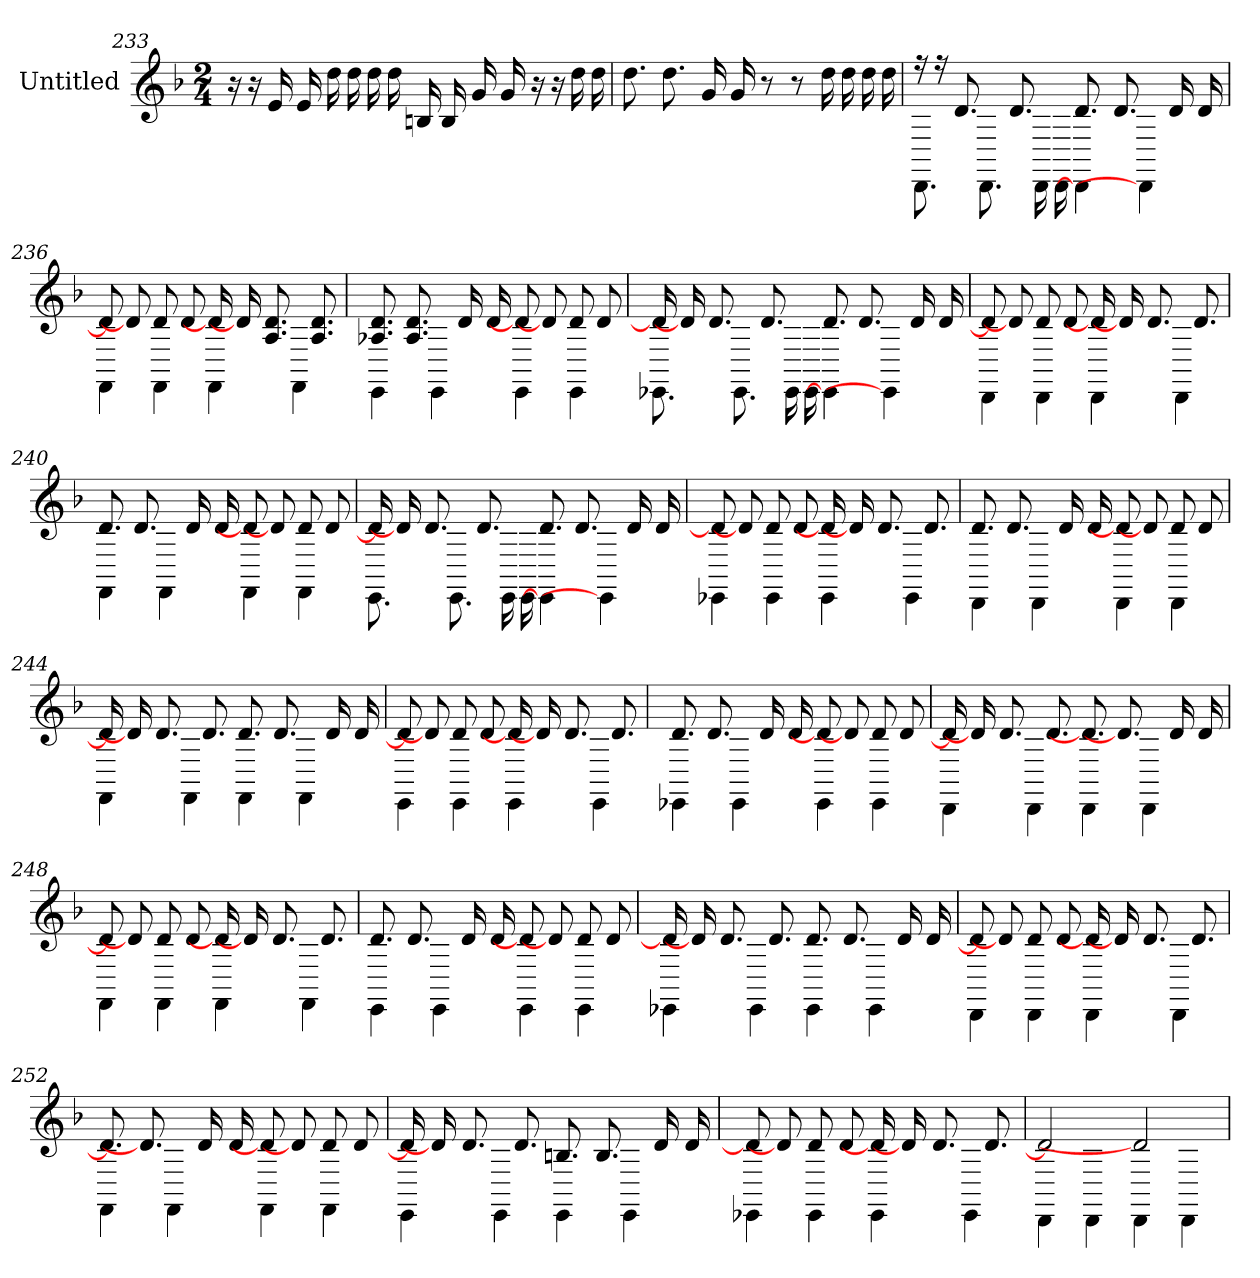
**kern
*part1
*staff1
*I"Untitled
*
*k[b-]
*M2/4
=233
16r
16r
16e
16e
16dd
16dd
16dd
16dd
16B
16B
16g
16g
16r
16r
16dd
16dd
=234
8.dd
8.dd
16g
16g
8r
8r
16dd
16dd
16dd
16dd
=235
*^
16r	8.DD
16r	.
8.d	.
.	8.DD
8.d	.
.	16DD
.	16DD
8.d	4DD]
8.d	.
.	4DD]
16d	.
16d	.
=236	=236
8d]	4FF
8d]	.
8d	4FF
8d	.
16d]	4FF
16d]	.
8.d 8.A	.
.	4FF
8.d 8.A	.
=237	=237
8.d 8.A-	4EE
8.d 8.A-	.
.	4EE
16d	.
16d	.
8d]	4EE
8d]	.
8d	4EE
8d	.
=238	=238
16d]	8.EE-
16d]	.
8.d	.
.	8.EE-
8.d	.
.	16EE-
.	16EE-
8.d	4EE-]
8.d	.
.	4EE-]
16d	.
16d	.
=239	=239
8d]	4DD
8d]	.
8d	4DD
8d	.
16d]	4DD
16d]	.
8.d	.
.	4DD
8.d	.
=240	=240
8.d	4FF
8.d	.
.	4FF
16d	.
16d	.
8d]	4FF
8d]	.
8d	4FF
8d	.
=241	=241
16d]	8.EE
16d]	.
8.d	.
.	8.EE
8.d	.
.	16EE
.	16EE
8.d	4EE]
8.d	.
.	4EE]
16d	.
16d	.
=242	=242
8d]	4EE-
8d]	.
8d	4EE-
8d	.
16d]	4EE-
16d]	.
8.d	.
.	4EE-
8.d	.
=243	=243
8.d	4DD
8.d	.
.	4DD
16d	.
16d	.
8d]	4DD
8d]	.
8d	4DD
8d	.
=244	=244
16d]	4FF
16d]	.
8.d	.
.	4FF
8.d	.
8.d	4FF
8.d	.
.	4FF
16d	.
16d	.
=245	=245
8d]	4EE
8d]	.
8d	4EE
8d	.
16d]	4EE
16d]	.
8.d	.
.	4EE
8.d	.
=246	=246
8.d	4EE-
8.d	.
.	4EE-
16d	.
16d	.
8d]	4EE-
8d]	.
8d	4EE-
8d	.
=247	=247
16d]	4DD
16d]	.
8.d	.
.	4DD
8.d	.
8.d]	4DD
8.d]	.
.	4DD
16d	.
16d	.
=248	=248
8d]	4FF
8d]	.
8d	4FF
8d	.
16d]	4FF
16d]	.
8.d	.
.	4FF
8.d	.
=249	=249
8.d	4EE
8.d	.
.	4EE
16d	.
16d	.
8d]	4EE
8d]	.
8d	4EE
8d	.
=250	=250
16d]	4EE-
16d]	.
8.d	.
.	4EE-
8.d	.
8.d	4EE-
8.d	.
.	4EE-
16d	.
16d	.
=251	=251
8d]	4DD
8d]	.
8d	4DD
8d	.
16d]	4DD
16d]	.
8.d	.
.	4DD
8.d	.
=252	=252
8.d]	4FF
8.d]	.
.	4FF
16d	.
16d	.
8d]	4FF
8d]	.
8d	4FF
8d	.
=253	=253
16d]	4EE
16d]	.
8.d	.
.	4EE
8.d	.
8.B	4EE
8.B	.
.	4EE
16d	.
16d	.
=254	=254
8d]	4EE-
8d]	.
8d	4EE-
8d	.
16d]	4EE-
16d]	.
8.d	.
.	4EE-
8.d	.
=255	=255
2d]	4DD
.	4DD
2d]	4DD
.	4DD
*v	*v
=
*-
